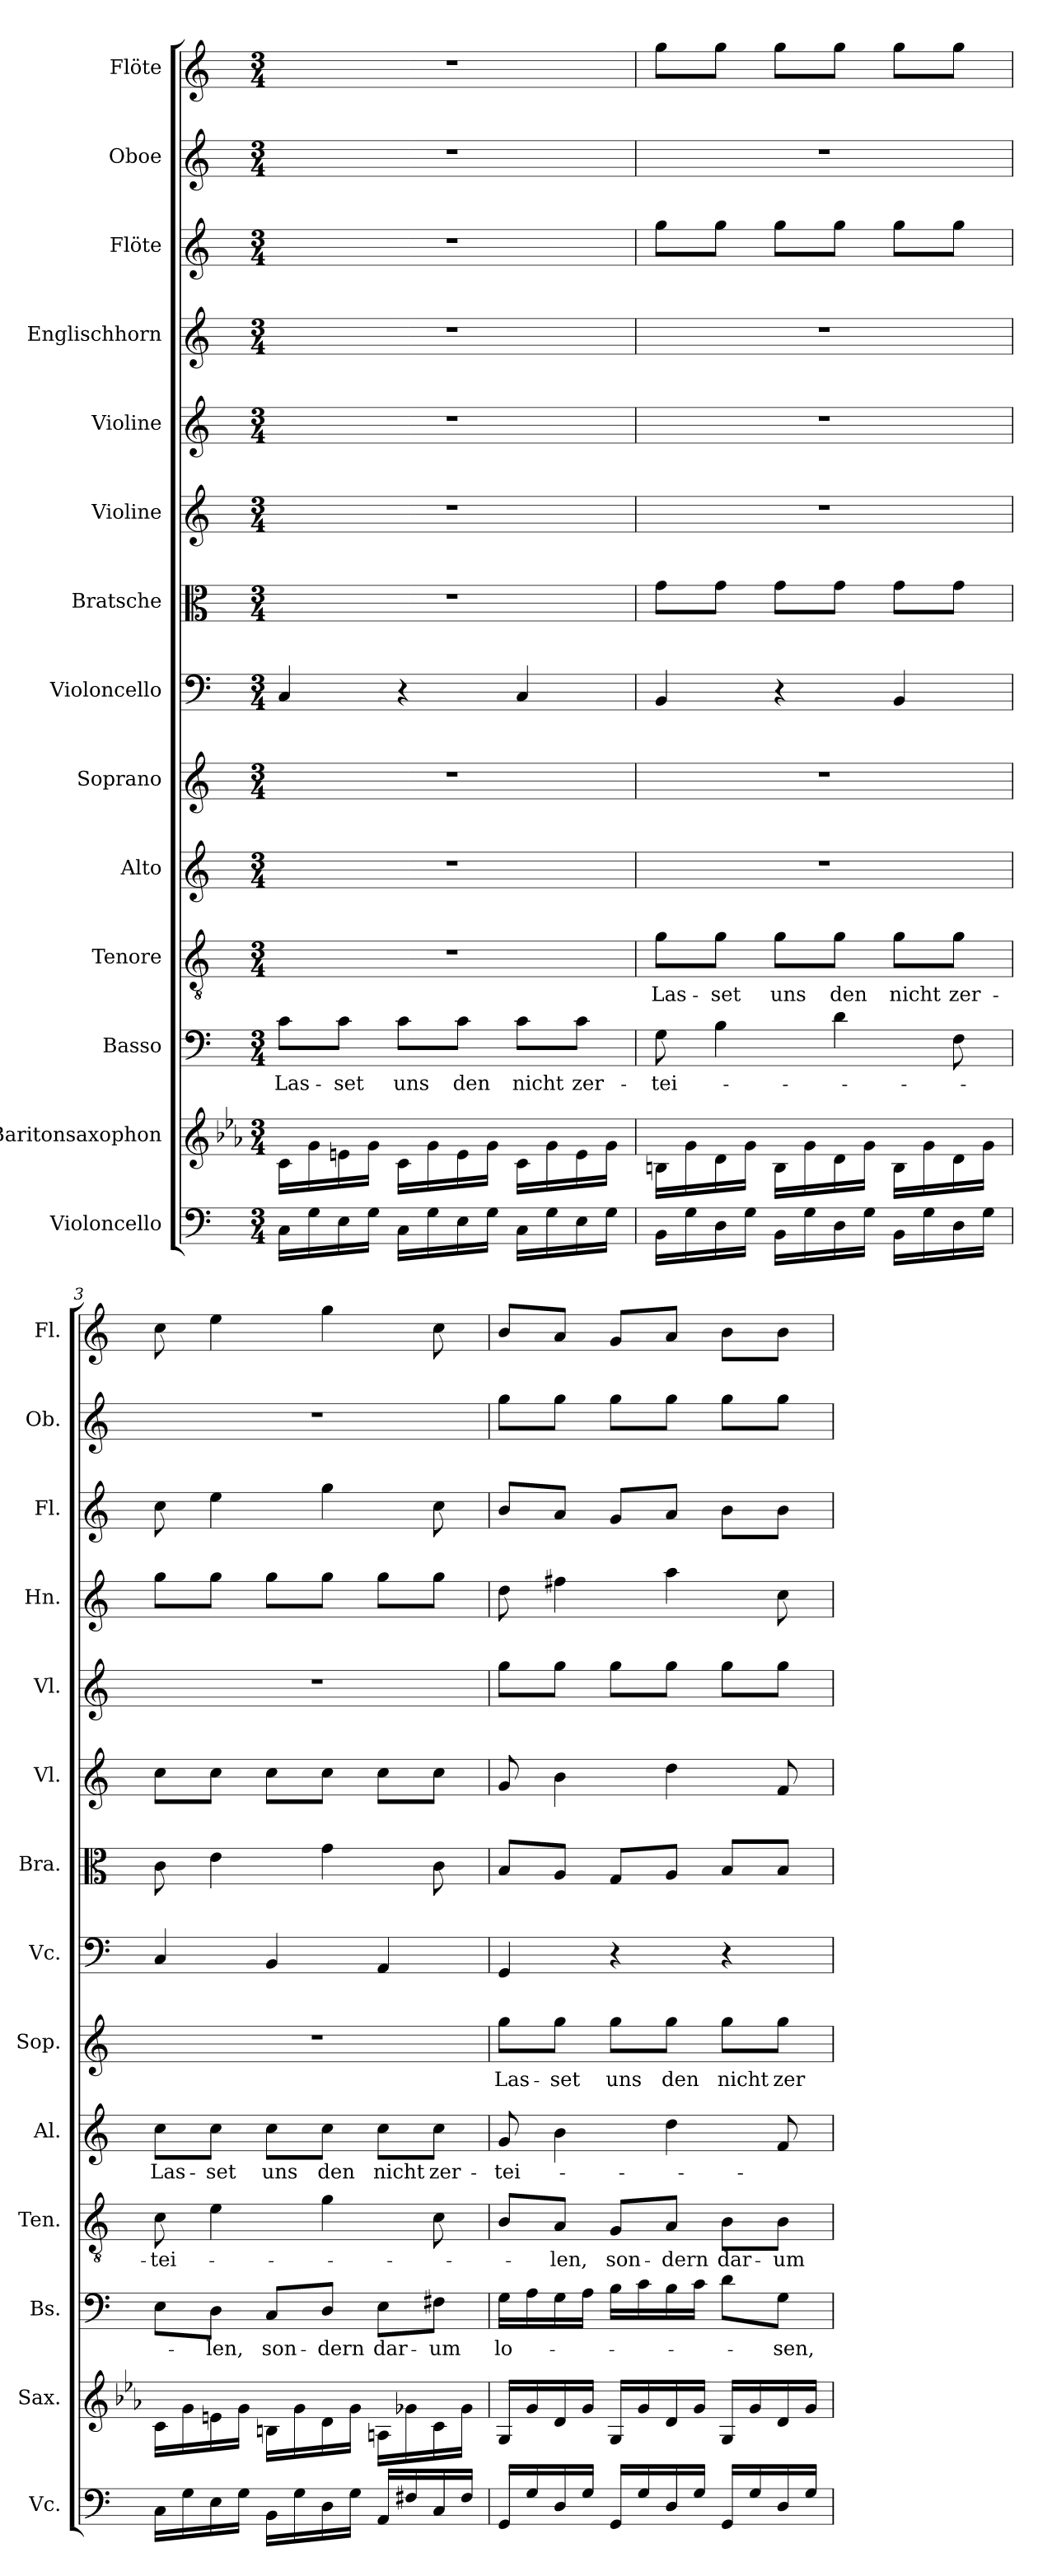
**kern	**kern	**kern	**text	**kern	**text	**kern	**text	**kern	**text	**kern	**kern	**kern	**kern	**kern	**kern	**kern	**kern
*part14	*part13	*part12	*part12	*part11	*part11	*part10	*part10	*part9	*part9	*part8	*part7	*part6	*part5	*part4	*part3	*part2	*part1
*staff14	*staff13	*staff12	*staff12	*staff11	*staff11	*staff10	*staff10	*staff9	*staff9	*staff8	*staff7	*staff6	*staff5	*staff4	*staff3	*staff2	*staff1
*I"Violoncello	*I"Baritonsaxophon	*I"Basso	*	*I"Tenore	*	*I"Alto	*	*I"Soprano	*	*I"Violoncello	*I"Bratsche	*I"Violine	*I"Violine	*I"Englischhorn	*I"Flöte	*I"Oboe	*I"Flöte
*I'Vc.	*I'Sax.	*I'Bs.	*	*I'Ten.	*	*I'Al.	*	*I'Sop.	*	*I'Vc.	*I'Bra.	*I'Vl.	*I'Vl.	*I'Hn.	*I'Fl.	*I'Ob.	*I'Fl.
*clefF4	*clefG2	*clefF4	*	*clefGv2	*	*clefG2	*	*clefG2	*	*clefF4	*clefC3	*clefG2	*clefG2	*clefG2	*clefG2	*clefG2	*clefG2
*	*ITrd12c21	*	*	*	*	*	*	*	*	*	*	*	*	*ITrd4c7	*	*	*
*k[]	*k[b-e-a-]	*k[]	*	*k[]	*	*k[]	*	*k[]	*	*k[]	*k[]	*k[]	*k[]	*k[b-]	*k[]	*k[]	*k[]
*M3/4	*M3/4	*M3/4	*	*M3/4	*	*M3/4	*	*M3/4	*	*M3/4	*M3/4	*M3/4	*M3/4	*M3/4	*M3/4	*M3/4	*M3/4
*MM117	*MM117	*MM117	*	*MM117	*	*MM117	*	*MM117	*	*MM117	*MM117	*MM117	*MM117	*MM117	*MM117	*MM117	*MM117
=1	=1	=1	=1	=1	=1	=1	=1	=1	=1	=1	=1	=1	=1	=1	=1	=1	=1
!	!	!	!LO:LY:b	!	!	!	!	!	!	!	!	!	!	!	!	!	!
16C\LL	16C\LL	8c\L	Las-	2.r	.	2.r	.	2.r	.	4C/	2.r	2.r	2.r	2.r	2.r	2.r	2.r
16G\	16G\	.	.	.	.	.	.	.	.	.	.	.	.	.	.	.	.
!	!	!	!LO:LY:b	!	!	!	!	!	!	!	!	!	!	!	!	!	!
16E\	16En\	8c\J	-set	.	.	.	.	.	.	.	.	.	.	.	.	.	.
16G\JJ	16G\JJ	.	.	.	.	.	.	.	.	.	.	.	.	.	.	.	.
!	!	!	!LO:LY:b	!	!	!	!	!	!	!	!	!	!	!	!	!	!
16C\LL	16C\LL	8c\L	uns	.	.	.	.	.	.	4r	.	.	.	.	.	.	.
16G\	16G\	.	.	.	.	.	.	.	.	.	.	.	.	.	.	.	.
!	!	!	!LO:LY:b	!	!	!	!	!	!	!	!	!	!	!	!	!	!
16E\	16E\	8c\J	den	.	.	.	.	.	.	.	.	.	.	.	.	.	.
16G\JJ	16G\JJ	.	.	.	.	.	.	.	.	.	.	.	.	.	.	.	.
!	!	!	!LO:LY:b	!	!	!	!	!	!	!	!	!	!	!	!	!	!
16C\LL	16C\LL	8c\L	nicht	.	.	.	.	.	.	4C/	.	.	.	.	.	.	.
16G\	16G\	.	.	.	.	.	.	.	.	.	.	.	.	.	.	.	.
!	!	!	!LO:LY:b	!	!	!	!	!	!	!	!	!	!	!	!	!	!
16E\	16E\	8c\J	zer-	.	.	.	.	.	.	.	.	.	.	.	.	.	.
16G\JJ	16G\JJ	.	.	.	.	.	.	.	.	.	.	.	.	.	.	.	.
=2	=2	=2	=2	=2	=2	=2	=2	=2	=2	=2	=2	=2	=2	=2	=2	=2	=2
!	!	!	!LO:LY:b	!	!LO:LY:b	!	!	!	!	!	!	!	!	!	!	!	!
16BB\LL	16BBn\LL	8G\	-tei-	8g\L	Las-	2.r	.	2.r	.	4BB/	8g\L	2.r	2.r	2.r	8gg\L	2.r	8gg\L
16G\	16G\	.	.	.	.	.	.	.	.	.	.	.	.	.	.	.	.
!	!	!	!	!	!LO:LY:b	!	!	!	!	!	!	!	!	!	!	!	!
16D\	16D\	4B\	.	8g\J	-set	.	.	.	.	.	8g\J	.	.	.	8gg\J	.	8gg\J
16G\JJ	16G\JJ	.	.	.	.	.	.	.	.	.	.	.	.	.	.	.	.
!	!	!	!	!	!LO:LY:b	!	!	!	!	!	!	!	!	!	!	!	!
16BB\LL	16BB\LL	.	.	8g\L	uns	.	.	.	.	4r	8g\L	.	.	.	8gg\L	.	8gg\L
16G\	16G\	.	.	.	.	.	.	.	.	.	.	.	.	.	.	.	.
!	!	!	!	!	!LO:LY:b	!	!	!	!	!	!	!	!	!	!	!	!
16D\	16D\	4d\	.	8g\J	den	.	.	.	.	.	8g\J	.	.	.	8gg\J	.	8gg\J
16G\JJ	16G\JJ	.	.	.	.	.	.	.	.	.	.	.	.	.	.	.	.
!	!	!	!	!	!LO:LY:b	!	!	!	!	!	!	!	!	!	!	!	!
16BB\LL	16BB\LL	.	.	8g\L	nicht	.	.	.	.	4BB/	8g\L	.	.	.	8gg\L	.	8gg\L
16G\	16G\	.	.	.	.	.	.	.	.	.	.	.	.	.	.	.	.
!	!	!	!	!	!LO:LY:b	!	!	!	!	!	!	!	!	!	!	!	!
16D\	16D\	8F\	.	8g\J	zer-	.	.	.	.	.	8g\J	.	.	.	8gg\J	.	8gg\J
16G\JJ	16G\JJ	.	.	.	.	.	.	.	.	.	.	.	.	.	.	.	.
!!LO:PB:g=z
=3	=3	=3	=3	=3	=3	=3	=3	=3	=3	=3	=3	=3	=3	=3	=3	=3	=3
!	!	!	!	!	!LO:LY:b	!	!LO:LY:b	!	!	!	!	!	!	!	!	!	!
16C\LL	16C\LL	8E\L	.	8c\	-tei-	8cc\L	Las-	2.r	.	4C/	8c\	8cc\L	2.r	8cc\L	8cc\	2.r	8cc\
16G\	16G\	.	.	.	.	.	.	.	.	.	.	.	.	.	.	.	.
!	!	!	!LO:LY:b	!	!	!	!LO:LY:b	!	!	!	!	!	!	!	!	!	!
16E\	16En\	8D\J	-len,	4e\	.	8cc\J	-set	.	.	.	4e\	8cc\J	.	8cc\J	4ee\	.	4ee\
16G\JJ	16G\JJ	.	.	.	.	.	.	.	.	.	.	.	.	.	.	.	.
!	!	!	!LO:LY:b	!	!	!	!LO:LY:b	!	!	!	!	!	!	!	!	!	!
16BB\LL	16BBn\LL	8C/L	son-	.	.	8cc\L	uns	.	.	4BB/	.	8cc\L	.	8cc\L	.	.	.
16G\	16G\	.	.	.	.	.	.	.	.	.	.	.	.	.	.	.	.
!	!	!	!LO:LY:b	!	!	!	!LO:LY:b	!	!	!	!	!	!	!	!	!	!
16D\	16D\	8D/J	-dern	4g\	.	8cc\J	den	.	.	.	4g\	8cc\J	.	8cc\J	4gg\	.	4gg\
16G\JJ	16G\JJ	.	.	.	.	.	.	.	.	.	.	.	.	.	.	.	.
!	!	!	!LO:LY:b	!	!	!	!LO:LY:b	!	!	!	!	!	!	!	!	!	!
16AA/LL	16AAn\LL	8E\L	dar-	.	.	8cc\L	nicht	.	.	4AA/	.	8cc\L	.	8cc\L	.	.	.
16F#X/	16G-X\	.	.	.	.	.	.	.	.	.	.	.	.	.	.	.	.
!	!	!	!LO:LY:b	!	!	!	!LO:LY:b	!	!	!	!	!	!	!	!	!	!
16C/	16C\	8F#X\J	-um	8c\	.	8cc\J	zer-	.	.	.	8c\	8cc\J	.	8cc\J	8cc\	.	8cc\
16F#/JJ	16G-\JJ	.	.	.	.	.	.	.	.	.	.	.	.	.	.	.	.
=4	=4	=4	=4	=4	=4	=4	=4	=4	=4	=4	=4	=4	=4	=4	=4	=4	=4
!	!	!	!LO:LY:b	!	!	!	!LO:LY:b	!	!LO:LY:b	!	!	!	!	!	!	!	!
16GG/LL	16GG/LL	16G\LL	lo-	8B/L	.	8g/	-tei-	8gg\L	Las-	4GG/	8B/L	8g/	8gg\L	8g\	8b/L	8gg\L	8b/L
16G/	16G/	16A\	.	.	.	.	.	.	.	.	.	.	.	.	.	.	.
!	!	!	!	!	!LO:LY:b	!	!	!	!LO:LY:b	!	!	!	!	!	!	!	!
16D/	16D/	16G\	.	8A/J	-len,	4b\	.	8gg\J	-set	.	8A/J	4b\	8gg\J	4bn\	8a/J	8gg\J	8a/J
16G/JJ	16G/JJ	16A\JJ	.	.	.	.	.	.	.	.	.	.	.	.	.	.	.
!	!	!	!	!	!LO:LY:b	!	!	!	!LO:LY:b	!	!	!	!	!	!	!	!
16GG/LL	16GG/LL	16B\LL	.	8G/L	son-	.	.	8gg\L	uns	4r	8G/L	.	8gg\L	.	8g/L	8gg\L	8g/L
16G/	16G/	16c\	.	.	.	.	.	.	.	.	.	.	.	.	.	.	.
!	!	!	!	!	!LO:LY:b	!	!	!	!LO:LY:b	!	!	!	!	!	!	!	!
16D/	16D/	16B\	.	8A/J	-dern	4dd\	.	8gg\J	den	.	8A/J	4dd\	8gg\J	4dd\	8a/J	8gg\J	8a/J
16G/JJ	16G/JJ	16c\JJ	.	.	.	.	.	.	.	.	.	.	.	.	.	.	.
!	!	!	!	!	!LO:LY:b	!	!	!	!LO:LY:b	!	!	!	!	!	!	!	!
16GG/LL	16GG/LL	8d\L	.	8B\L	dar-	.	.	8gg\L	nicht	4r	8B/L	.	8gg\L	.	8b\L	8gg\L	8b\L
16G/	16G/	.	.	.	.	.	.	.	.	.	.	.	.	.	.	.	.
!	!	!	!LO:LY:b	!	!LO:LY:b	!	!	!	!LO:LY:b	!	!	!	!	!	!	!	!
16D/	16D/	8G\J	-sen,	8B\J	-um	8f/	.	8gg\J	zer-	.	8B/J	8f/	8gg\J	8f\	8b\J	8gg\J	8b\J
16G/JJ	16G/JJ	.	.	.	.	.	.	.	.	.	.	.	.	.	.	.	.
=	=	=	=	=	=	=	=	=	=	=	=	=	=	=	=	=	=
*-	*-	*-	*-	*-	*-	*-	*-	*-	*-	*-	*-	*-	*-	*-	*-	*-	*-
